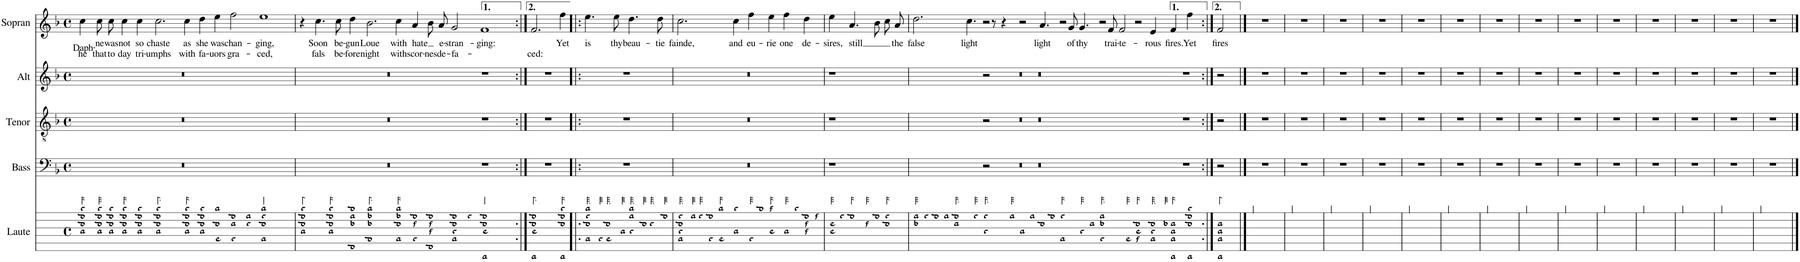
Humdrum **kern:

**kern	**kern	**kern	**kern	**kern	**text	**text
*part5	*part4	*part3	*part2	*part1	*part1	*part1
*staff5	*staff4	*staff3	*staff2	*staff1	*staff1	*staff1
*I"Laute	*I"Bass	*I"Tenor	*I"Alt	*I"Sopran	*	*
*I'Lt.	*I'B.	*I'T.	*I'A.	*I'S.	*	*
*stria6	*	*	*	*	*	*
*	*clefF4	*clefGv2	*clefG2	*clefG2	*	*
*k[b-]	*k[b-]	*k[b-]	*k[b-]	*k[b-]	*	*
*M4/4	*M4/4	*M4/4	*M4/4	*M4/4	*	*
*met(c)	*met(c)	*met(c)	*met(c)	*met(c)	*	*
=1	=1	=1	=1	=1	=1	=1
!	!	!	!	!	!LO:LY:b	!LO:LY:b
4F 4c 4f 4a	1r	1r	1r	4cc\	Daph-	he
!	!	!	!	!	!LO:LY:b	!LO:LY:b
8F 8c 8f 8a	.	.	.	8cc\	-ne	that
!	!	!	!	!	!LO:LY:b	!LO:LY:b
8F 8c 8f 8a	.	.	.	8cc\	was	to
!	!	!	!	!	!LO:LY:b	!LO:LY:b
4F 4c 4f 4a	.	.	.	4cc\	not	day
!	!	!	!	!	!LO:LY:b	!LO:LY:b
4F 4c 4f 4a	.	.	.	4cc\	so	tri-
!	!	!	!	!	!LO:LY:b	!LO:LY:b
2.F 2.c 2.f 2.a	0.ryy	0.ryy	0.ryy	2.cc\	chaste	-umphs
!	!	!	!	!	!LO:LY:b	!LO:LY:b
4F 4c 4f 4a	.	.	.	4cc\	as	with
!	!	!	!	!	!LO:LY:b	!LO:LY:b
4F 4c 4f 4a	.	.	.	4dd\	she	fa-
!	!	!	!	!	!LO:LY:b	!LO:LY:b
4E 4c 4g	.	.	.	4ee\	was	-uors
!	!	!	!	!	!LO:LY:b	!LO:LY:b
4D 4A 4f	.	.	.	2ff\	chan-	gra-
4B 4d	.	.	.	.	.	.
!	!	!	!	!	!LO:LY:b	!LO:LY:b
1C 1c 1e 1g	.	.	.	1ee	-ging,	-ced,
=2	=2	=2	=2	=2	=2	=2
2F 2c 2f 2a	1r	1r	1r	4r	.	.
!	!	!	!	!	!LO:LY:b	!LO:LY:b
.	.	.	.	4.cc\	Soon	fals
4F 4c 4f 4a	.	.	.	.	.	.
!	!	!	!	!	!LO:LY:b	!LO:LY:b
.	.	.	.	8cc\	be-	be-
!	!	!	!	!	!LO:LY:b	!LO:LY:b
4BB- 4B- 4d 4b-	.	.	.	4dd\	-gun	-fore
!	!	!	!	!	!LO:LY:b	!LO:LY:b
2.D# 2.B- 2.d# 2.g	0ryy	0ryy	0ryy	2.b-\	Loue	night
!	!	!	!	!	!LO:LY:b	!LO:LY:b
4C 4c 4d# 4g	.	.	.	4cc\	with	with
!	!	!	!	!	!LO:LY:b	!LO:LY:b
4D 4d 4f	.	.	.	4a/	hate	scor-
!	!	!	!	!	!	!LO:LY:b
4BB- 4B- 4d 4f	.	.	.	8b-\	.	-nes
!	!	!	!	!	!LO:LY:b	!LO:LY:b
.	.	.	.	8a/	e-	de-
!	!	!	!	!	!LO:LY:b	!LO:LY:b
4C 4G 4c 4f	.	.	.	2g/	-stran-	-fa-
4e	.	.	.	.	.	.
=3-	=3-	=3-	=3-	=3-	=3-	=3-
!	!	!	!	!	!LO:LY:b	!
1FF 1A 1c 1e#	1r	1r	1r	1f	-ging:	.
=4:|!	=4:|!	=4:|!	=4:|!	=4:|!	=4:|!	=4:|!
!	!	!	!	!	!	!LO:LY:b
2.FF 2.A 2.c 2.e#	1r	1r	1r	2.f/	.	ced:
!	!	!	!	!	!LO:LY:b	!
4FF 4c 4f 4a	.	.	.	4ff\	Yet	.
=5!|:	=5!|:	=5!|:	=5!|:	=5!|:	=5!|:	=5!|:
!	!	!	!	!	!LO:LY:b	!
8.C\ 8.c\ 8.e\ 8.g\L	1r	1r	1r	4.ee\	is	.
16DJk	.	.	.	.	.	.
8.E\ 8.c\L	.	.	.	.	.	.
!	!	!	!	!	!LO:LY:b	!
.	.	.	.	8ee\	thy	.
16FJk	.	.	.	.	.	.
!	!	!	!	!	!LO:LY:b	!
8.G\ 8.d\ 8.g\L	.	.	.	4.dd\	beau-	.
16cJk	.	.	.	.	.	.
8.BL	.	.	.	.	.	.
!	!	!	!	!	!LO:LY:b	!
.	.	.	.	8dd\	-tie	.
16fJk	.	.	.	.	.	.
=6	=6	=6	=6	=6	=6	=6
!	!	!	!	!	!LO:LY:b	!
8.C 8.G 8.c 8.e	1r	1r	1r	2.cc\	fainde,	.
16d	.	.	.	.	.	.
8e	.	.	.	.	.	.
8D 8f	.	.	.	.	.	.
4E 4g	.	.	.	.	.	.
!	!	!	!	!	!LO:LY:b	!
4F 4a	.	.	.	4cc\	and	.
!	!	!	!	!	!LO:LY:b	!
8D	1ryy	1ryy	1ryy	4ff\	eu-	.
8b-	.	.	.	.	.	.
!	!	!	!	!	!LO:LY:b	!
4A 4cc	.	.	.	4ee\	-rie	.
!	!	!	!	!	!LO:LY:b	!
8F	.	.	.	4ff\	one	.
8a	.	.	.	.	.	.
!	!	!	!	!	!LO:LY:b	!
8B- 8d 8f	.	.	.	4dd\	de-	.
8g	.	.	.	.	.	.
=7	=7	=7	=7	=7	=7	=7
!	!	!	!	!	!LO:LY:b	!
8A\ 8c#\L	1r	1r	1r	4ee\	-sires,	.
8eJ	.	.	.	.	.	.
!	!	!	!	!	!LO:LY:b	!
4f	.	.	.	4.a/	still	.
8dL	.	.	.	.	.	.
8fJ	.	.	.	8b-\	.	.
4c 4e	.	.	.	8cc\L	.	.
!	!	!	!	!	!LO:LY:b	!
.	.	.	.	8a\J	the	.
=8	=8	=8	=8	=8	=8	=8
!	!	!	!	!	!LO:LY:b	!
8B- 8d	1r	1r	1r	2.dd\	false	.
8e	.	.	.	.	.	.
8f	.	.	.	.	.	.
8d	.	.	.	.	.	.
4.A 4.f	.	.	.	.	.	.
!	!	!	!	!	!LO:LY:b	!
.	.	.	.	[4cc\	light	.
8e	.	.	.	.	.	.
4.G 4.e	2r	2r	2r	2r	.	.
8d	.	.	.	.	.	.
8F	0r	0r	0r	8r	.	.
8d	.	.	.	4r	.	.
8c	.	.	.	.	.	.
8f	.	.	.	2r	.	.
4C 4e	.	.	.	.	.	.
8G	.	.	.	.	.	.
!	!	!	!	!	!LO:LY:b	!
8A	.	.	.	4.a/	light	.
4.D 4.B- 4.d	.	.	.	.	.	.
.	.	.	.	2r	.	.
8E	.	.	.	.	.	.
4F 4A 4c	.	.	.	.	.	.
!	!	!	!	!	!LO:LY:b	!
8.C 8.G 8.c	.	.	.	8g/	of	.
!	!	!	!	!	!LO:LY:b	!
.	.	.	.	4.g/	thy	.
16B-	.	.	.	.	.	.
0ryy	0ryy	0ryy	0ryy	.	.	.
.	.	.	.	2r	.	.
!	!	!	!	!	!LO:LY:b	!
.	.	.	.	8f/	trai-	.
!	!	!	!	!	!LO:LY:b	!
.	.	.	.	2f/	-te-	.
.	.	.	.	2r	.	.
!	!	!	!	!	!LO:LY:b	!
.	.	.	.	4e/	-rous	.
8ryy	8ryy	8ryy	8ryy	.	.	.
=9-	=9-	=9-	=9-	=9-	=9-	=9-
!	!	!	!	!	!LO:LY:b	!
4FF 4C 4F 4A	1r	1r	1r	4f/	fires.	.
4FF 4c 4f 4a	.	.	.	8cc\]	.	.
!	!	!	!	!	!LO:LY:b	!
.	.	.	.	4ff\	Yet-	.
2ryy	.	.	.	.	.	.
.	.	.	.	4.ryy	.	.
=10:|!	=10:|!	=10:|!	=10:|!	=10:|!	=10:|!	=10:|!
!	!	!	!	!	!LO:LY:b	!
2FF 2C 2F 2A	2r	2r	2r	2f/	fires	.
==11	==11	==11	==11	==11	==11	==11
1r	1r	1r	1r	1r	.	.
=12	=12	=12	=12	=12	=12	=12
1r	1r	1r	1r	1r	.	.
=13	=13	=13	=13	=13	=13	=13
1r	1r	1r	1r	1r	.	.
=14	=14	=14	=14	=14	=14	=14
1r	1r	1r	1r	1r	.	.
=15	=15	=15	=15	=15	=15	=15
1r	1r	1r	1r	1r	.	.
=16	=16	=16	=16	=16	=16	=16
1r	1r	1r	1r	1r	.	.
=17	=17	=17	=17	=17	=17	=17
1r	1r	1r	1r	1r	.	.
=18	=18	=18	=18	=18	=18	=18
1r	1r	1r	1r	1r	.	.
=19	=19	=19	=19	=19	=19	=19
1r	1r	1r	1r	1r	.	.
=20	=20	=20	=20	=20	=20	=20
1r	1r	1r	1r	1r	.	.
=21	=21	=21	=21	=21	=21	=21
1r	1r	1r	1r	1r	.	.
=22	=22	=22	=22	=22	=22	=22
1r	1r	1r	1r	1r	.	.
=23	=23	=23	=23	=23	=23	=23
1r	1r	1r	1r	1r	.	.
=24	=24	=24	=24	=24	=24	=24
1r	1r	1r	1r	1r	.	.
==	==	==	==	==	==	==
*-	*-	*-	*-	*-	*-	*-
